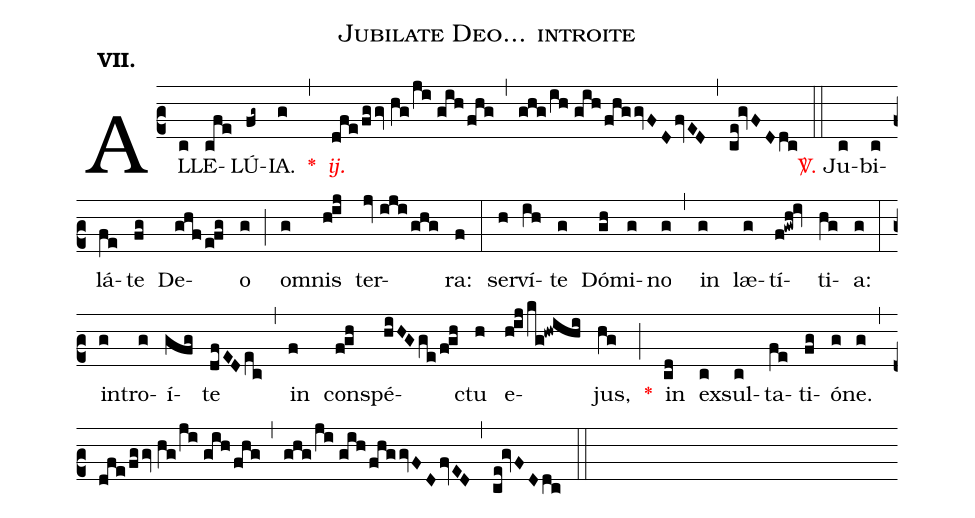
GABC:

name:Jubilate Deo... introite;
mode:VII.;
office-part:Alleluia;
%%
(c2) AL(c)LE(cfe)LÚ(fg~)IA.(g) <v>\red{*}</v>(,) <v>\redit{ij.}</v>(dfe/fggv//hg/ji//gih/fhg) (,) (ghg/ih//gih/fhg/gvFD/fvED) (,) (ce!gvFDdc) (::) <v>\red{\Vbar.}</v> Ju(c)bi(c)lá(fe)te(fg) De(ghf/e!fg)o(g) (;) o(g)mnis(h!ij) ter(jv//iji/ghg)ra:(f) (:) ser(h)ví(ih)te(g) Dó(gh)mi(g)no(g) (,) in(g) læ(g)tí(f!gwh!iv)ti(hg)a:(g) (:) in(g)tro(g)í(gfg)te(dfEDec) (,) in(f) con(f!gh)spé(hiHGge/f!gh)ctu(h) e(h!ij/kg!hwihi)jus,(hg) <v>\red{*}</v>(;) in(cd) ex(c)sul(c)ta(fe)ti(fg)ó(g)ne.(g) (,) (dfe/fggv//hg/ji//gih/fhg) (,) (ghg/ji//gih/fhggvFDfvED) (,) (ce!gvFDdc) (::)
